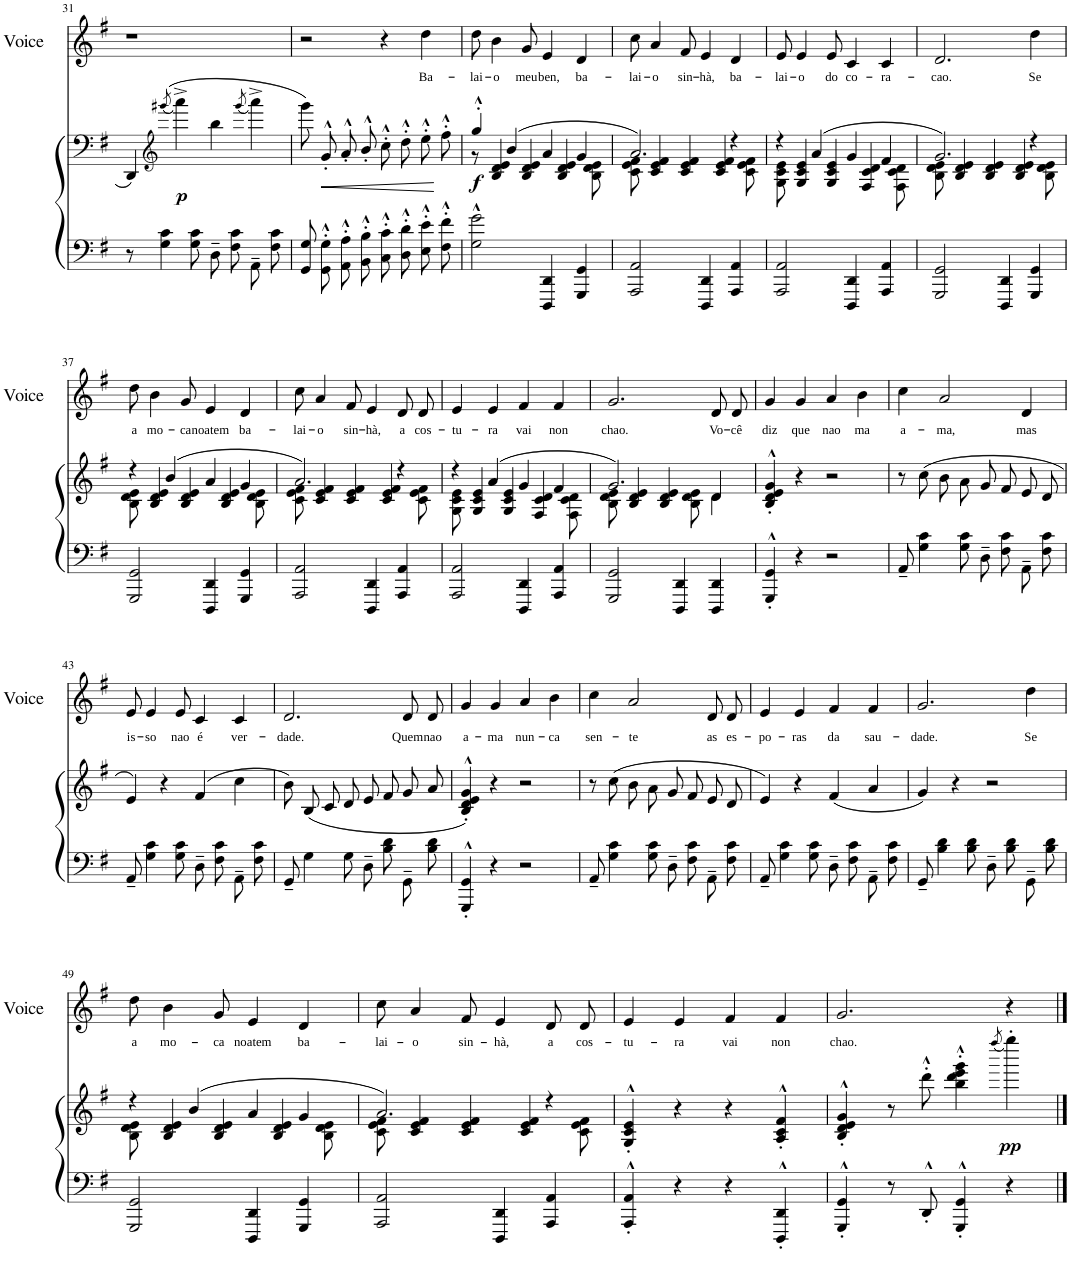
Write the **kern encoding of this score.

**kern	**kern	**dynam	**kern	**text
*part2	*part2	*part2	*part1	*part1
*staff3	*staff2	*staff2/3	*staff1	*staff1
*I"P2	*	*	*I"Voice	*
*	*	*	*I'Voice	*
!!LO:PB:g=z
*clefF4	*clefF4	*	*clefG2	*
*k[f#]	*k[f#]	*	*k[f#]	*
*G:	*G:	*	*G:	*
*M2/2	*M2/2	*	*M2/2	*
=31	=31	=31	=31	=31
8r	4DD/	.	1r	.
*	*clefG2	*	*	*
4G\ 4c\	.	.	.	.
.	((8qggg#X/	.	.	.
!	!	!LO:DY:b	!	!
.	4aaa^\)	p	.	.
8G\ 8c\	.	.	.	.
8D~\L	4bb\	.	.	.
8F#\ 8c\	.	.	.	.
.	(8qggg#/	.	.	.
8AA~\	4aaa^\)	.	.	.
8F#\ 8c\J	.	.	.	.
=32	=32	=32	=32	=32
8GG\ 8G\L	8ggg\L)	.	2r	.
!	!	!LO:HP:b	!	!
8GG'^^\ 8G'^^\	8g'^^\	<	.	.
8AA'^^\ 8A'^^\	8a'^^\	.	.	.
8BB'^^\ 8B'^^\J	8b'^^\J	.	.	.
8C'^^\ 8c'^^\L	8cc'^^\L	.	4r	.
8D'^^\ 8d'^^\	8dd'^^\	.	.	.
!	!	!	!	!LO:LY:b
8E'^^\ 8e'^^\	8ee'^^\	.	4dd\	-Ba-
8F#'^^\ 8f#'^^\J	8ff#'^^\J	[	.	.
=33	=33	=33	=33	=33
*	*^	*	*	*
!	!	!	!LO:DY:b	!	!LO:LY:b
2G\^^ 2g\^^	4gg'^^/	8r	f	8dd\	-lai-
!	!	!	!	!	!LO:LY:b
.	.	4B/ 4d/ 4e/	.	4b\	-o
.	(4b/	.	.	.	.
!	!	!	!	!	!LO:LY:b
.	.	4B/ 4d/ 4e/	.	8g/	meu
!	!	!	!	!	!LO:LY:b
4DDD/ 4DD/	4a/	.	.	4e/	ben,
.	.	4B/ 4d/ 4e/	.	.	.
!	!	!	!	!	!LO:LY:b
4GGG/ 4GG/	4g/	.	.	4d/	ba-
.	.	8B\ 8d\ 8e\	.	.	.
=34	=34	=34	=34	=34	=34
!	!	!	!	!	!LO:LY:b
2AAA/ 2AA/	2.a/)	8c\ 8e\ 8f#\	.	8cc\	-lai-
!	!	!	!	!	!LO:LY:b
.	.	4c/ 4e/ 4f#/	.	4a/	-o
!	!	!	!	!	!LO:LY:b
.	.	4c/ 4e/ 4f#/	.	8f#/	sin-
!	!	!	!	!	!LO:LY:b
4DDD/ 4DD/	.	.	.	4e/	-hà,
.	.	4c/ 4e/ 4f#/	.	.	.
!	!	!	!	!	!LO:LY:b
4AAA/ 4AA/	4r	.	.	4d/	ba-
.	.	8c\ 8e\ 8f#\	.	.	.
=35	=35	=35	=35	=35	=35
!	!	!	!	!	!LO:LY:b
2AAA/ 2AA/	4r	8G\ 8c\ 8e\	.	8e/	-lai-
!	!	!	!	!	!LO:LY:b
.	.	4G/ 4c/ 4e/	.	4e/	-o
.	(4a/	.	.	.	.
!	!	!	!	!	!LO:LY:b
.	.	4G/ 4c/ 4e/	.	8e/	do
!	!	!	!	!	!LO:LY:b
4DDD/ 4DD/	4g/	.	.	4c/	co-
.	.	4F#/ 4c/ 4d/	.	.	.
!	!	!	!	!	!LO:LY:b
4AAA/ 4AA/	4f#/	.	.	4c/	-ra-
.	.	8F#\ 8c\ 8d\	.	.	.
=36	=36	=36	=36	=36	=36
!	!	!	!	!	!LO:LY:b
2GGG/ 2GG/	2.g/)	8B\ 8d\ 8e\	.	2.d/	-cao.
.	.	4B/ 4d/ 4e/	.	.	.
.	.	4B/ 4d/ 4e/	.	.	.
4DDD/ 4DD/	.	.	.	.	.
.	.	4B/ 4d/ 4e/	.	.	.
!	!	!	!	!	!LO:LY:b
4GGG/ 4GG/	4r	.	.	4dd\	Se
.	.	8B\ 8d\ 8e\	.	.	.
!!LO:LB:g=z
=37	=37	=37	=37	=37	=37
!	!	!	!	!	!LO:LY:b
2GGG/ 2GG/	4r	8B\ 8d\ 8e\	.	8dd\	a
!	!	!	!	!	!LO:LY:b
.	.	4B/ 4d/ 4e/	.	4b\	mo-
.	(4b/	.	.	.	.
!	!	!	!	!	!LO:LY:b
.	.	4B/ 4d/ 4e/	.	8g/	-ca
!	!	!	!	!	!LO:LY:b
4DDD/ 4DD/	4a/	.	.	4e/	noatem
.	.	4B/ 4d/ 4e/	.	.	.
!	!	!	!	!	!LO:LY:b
4GGG/ 4GG/	4g/	.	.	4d/	ba-
.	.	8B\ 8d\ 8e\	.	.	.
=38	=38	=38	=38	=38	=38
!	!	!	!	!	!LO:LY:b
2AAA/ 2AA/	2.a/)	8c\ 8e\ 8f#\	.	8cc\	-lai-
!	!	!	!	!	!LO:LY:b
.	.	4c/ 4e/ 4f#/	.	4a/	-o
!	!	!	!	!	!LO:LY:b
.	.	4c/ 4e/ 4f#/	.	8f#/	sin-
!	!	!	!	!	!LO:LY:b
4DDD/ 4DD/	.	.	.	4e/	-hà,
.	.	4c/ 4e/ 4f#/	.	.	.
!	!	!	!	!	!LO:LY:b
4AAA/ 4AA/	4r	.	.	8d/L	a
!	!	!	!	!	!LO:LY:b
.	.	8c\ 8e\ 8f#\	.	8d/J	cos-
=39	=39	=39	=39	=39	=39
!	!	!	!	!	!LO:LY:b
2AAA/ 2AA/	4r	8G\ 8c\ 8e\	.	4e/	-tu-
.	.	4G/ 4c/ 4e/	.	.	.
!	!	!	!	!	!LO:LY:b
.	(4a/	.	.	4e/	-ra
.	.	4G/ 4c/ 4e/	.	.	.
!	!	!	!	!	!LO:LY:b
4DDD/ 4DD/	4g/	.	.	4f#/	vai
.	.	4F#/ 4c/ 4d/	.	.	.
!	!	!	!	!	!LO:LY:b
4AAA/ 4AA/	4f#/	.	.	4f#/	non
.	.	8F#\ 8c\ 8d\	.	.	.
=40	=40	=40	=40	=40	=40
!	!	!	!	!	!LO:LY:b
2GGG/ 2GG/	2.g/)	8B\ 8d\ 8e\	.	2.g/	chao.
.	.	4B/ 4d/ 4e/	.	.	.
.	.	4B/ 4d/ 4e/	.	.	.
4DDD/ 4DD/	.	.	.	.	.
.	.	8B\ 8d\ 8e\	.	.	.
!	!	!	!	!	!LO:LY:b
4DDD/ 4DD/	4d/	4d\	.	8d/L	Vo-
!	!	!	!	!	!LO:LY:b
.	.	.	.	8d/J	-cê
*	*v	*v	*	*	*
=41	=41	=41	=41	=41
!	!	!	!	!LO:LY:b
4GGG/'^^ 4GG/'^^	4B/'^^ 4d/'^^ 4e/'^^ 4g/'^^	.	4g/	diz
!	!	!	!	!LO:LY:b
4r	4r	.	4g/	que
!	!	!	!	!LO:LY:b
2r	2r	.	4a/	nao
!	!	!	!	!LO:LY:b
.	.	.	4b\	ma
=42	=42	=42	=42	=42
!	!	!	!	!LO:LY:b
8AA~/	8r	.	4cc\	a-
4G\ 4c\	(8cc\L	.	.	.
!	!	!	!	!LO:LY:b
.	8b\	.	2a/	-ma,
8G\ 8c\	8a\J	.	.	.
8D~\L	8g/L	.	.	.
8F#\ 8c\	8f#/	.	.	.
!	!	!	!	!LO:LY:b
8AA~\	8e/	.	4d/	mas
8F#\ 8c\J	8d/J	.	.	.
!!LO:LB:g=z
=43	=43	=43	=43	=43
!	!	!	!	!LO:LY:b
8AA~/	4e/)	.	8e/	is-
!	!	!	!	!LO:LY:b
4G\ 4c\	.	.	4e/	-so
.	4r	.	.	.
!	!	!	!	!LO:LY:b
8G\ 8c\	.	.	8e/	nao
!	!	!	!	!LO:LY:b
8D~\L	(4f#/	.	4c/	é
8F#\ 8c\	.	.	.	.
!	!	!	!	!LO:LY:b
8AA~\	4cc\	.	4c/	ver-
8F#\ 8c\J	.	.	.	.
=44	=44	=44	=44	=44
!	!	!	!	!LO:LY:b
8GG~/	8b/L)	.	2.d/	-dade.
4G\	(8B/	.	.	.
.	8c/	.	.	.
8G\	8d/J	.	.	.
8D~\L	8e/L	.	.	.
8B\ 8d\	8f#/	.	.	.
!	!	!	!	!LO:LY:b
8GG~\	8g/	.	8d/L	Quem
!	!	!	!	!LO:LY:b
8B\ 8d\J	8a/J	.	8d/J	nao
=45	=45	=45	=45	=45
!	!	!	!	!LO:LY:b
4GGG/'^^ 4GG/'^^	4B/'^^ 4d/'^^ 4e/'^^ 4g/'^^)	.	4g/	a-
!	!	!	!	!LO:LY:b
4r	4r	.	4g/	-ma
!	!	!	!	!LO:LY:b
2r	2r	.	4a/	nun-
!	!	!	!	!LO:LY:b
.	.	.	4b\	-ca
=46	=46	=46	=46	=46
!	!	!	!	!LO:LY:b
8AA~/	8r	.	4cc\	sen-
4G\ 4c\	(8cc\L	.	.	.
!	!	!	!	!LO:LY:b
.	8b\	.	2a/	-te
8G\ 8c\	8a\J	.	.	.
8D~\L	8g/L	.	.	.
8F#\ 8c\	8f#/	.	.	.
!	!	!	!	!LO:LY:b
8AA~\	8e/	.	8d/L	as
!	!	!	!	!LO:LY:b
8F#\ 8c\J	8d/J	.	8d/J	es-
=47	=47	=47	=47	=47
!	!	!	!	!LO:LY:b
8AA~/	4e/)	.	4e/	-po-
4G\ 4c\	.	.	.	.
!	!	!	!	!LO:LY:b
.	4r	.	4e/	-ras
8G\ 8c\	.	.	.	.
!	!	!	!	!LO:LY:b
8D~\L	(4f#/	.	4f#/	da
8F#\ 8c\	.	.	.	.
!	!	!	!	!LO:LY:b
8AA~\	4a/	.	4f#/	sau-
8F#\ 8c\J	.	.	.	.
=48	=48	=48	=48	=48
!	!	!	!	!LO:LY:b
8GG~/	4g/)	.	2.g/	-dade.
4B\ 4d\	.	.	.	.
.	4r	.	.	.
8B\ 8d\	.	.	.	.
8D~\L	2r	.	.	.
8B\ 8d\	.	.	.	.
!	!	!	!	!LO:LY:b
8GG~\	.	.	4dd\	Se
8B\ 8d\J	.	.	.	.
!!LO:LB:g=z
=49	=49	=49	=49	=49
*	*^	*	*	*
!	!	!	!	!	!LO:LY:b
2GGG/ 2GG/	4r	8B\ 8d\ 8e\	.	8dd\	a
!	!	!	!	!	!LO:LY:b
.	.	4B/ 4d/ 4e/	.	4b\	mo-
.	(4b/	.	.	.	.
!	!	!	!	!	!LO:LY:b
.	.	4B/ 4d/ 4e/	.	8g/	-ca
!	!	!	!	!	!LO:LY:b
4DDD/ 4DD/	4a/	.	.	4e/	noatem
.	.	4B/ 4d/ 4e/	.	.	.
!	!	!	!	!	!LO:LY:b
4GGG/ 4GG/	4g/	.	.	4d/	ba-
.	.	8B\ 8d\ 8e\	.	.	.
=50	=50	=50	=50	=50	=50
!	!	!	!	!	!LO:LY:b
2AAA/ 2AA/	2.a/)	8c\ 8e\ 8f#\	.	8cc\	-lai-
!	!	!	!	!	!LO:LY:b
.	.	4c/ 4e/ 4f#/	.	4a/	-o
!	!	!	!	!	!LO:LY:b
.	.	4c/ 4e/ 4f#/	.	8f#/	sin-
!	!	!	!	!	!LO:LY:b
4DDD/ 4DD/	.	.	.	4e/	-hà,
.	.	4c/ 4e/ 4f#/	.	.	.
!	!	!	!	!	!LO:LY:b
4AAA/ 4AA/	4r	.	.	8d/L	a
!	!	!	!	!	!LO:LY:b
.	.	8c\ 8e\ 8f#\	.	8d/J	cos-
=51	=51	=51	=51	=51	=51
!	!	!	!	!	!LO:LY:b
*	*v	*v	*	*	*
4AAA/'^^ 4AA/'^^	4G/'^^ 4c/'^^ 4e/'^^	.	4e/	-tu-
!	!	!	!	!LO:LY:b
4r	4r	.	4e/	-ra
!	!	!	!	!LO:LY:b
4r	4r	.	4f#/	vai
!	!	!	!	!LO:LY:b
4DDD/'^^ 4DD/'^^	4A/'^^ 4c/'^^ 4f#/'^^	.	4f#/	non
=52	=52	=52	=52	=52
!	!	!	!	!LO:LY:b
4GGG/'^^ 4GG/'^^	4B/'^^ 4d/'^^ 4e/'^^ 4g/'^^	.	2.g/	chao.
8r	8r	.	.	.
8DD'^^/	8ddd'^^\	.	.	.
4GGG/'^^ 4GG/'^^	4bb\'^^ 4ddd\'^^ 4eee\'^^ 4ggg\'^^	.	.	.
.	(8qffff#/	.	.	.
!	!	!LO:DY:b	!	!
4r	4gggg'\)	pp	4r	.
==	==	==	==	==
*-	*-	*-	*-	*-
